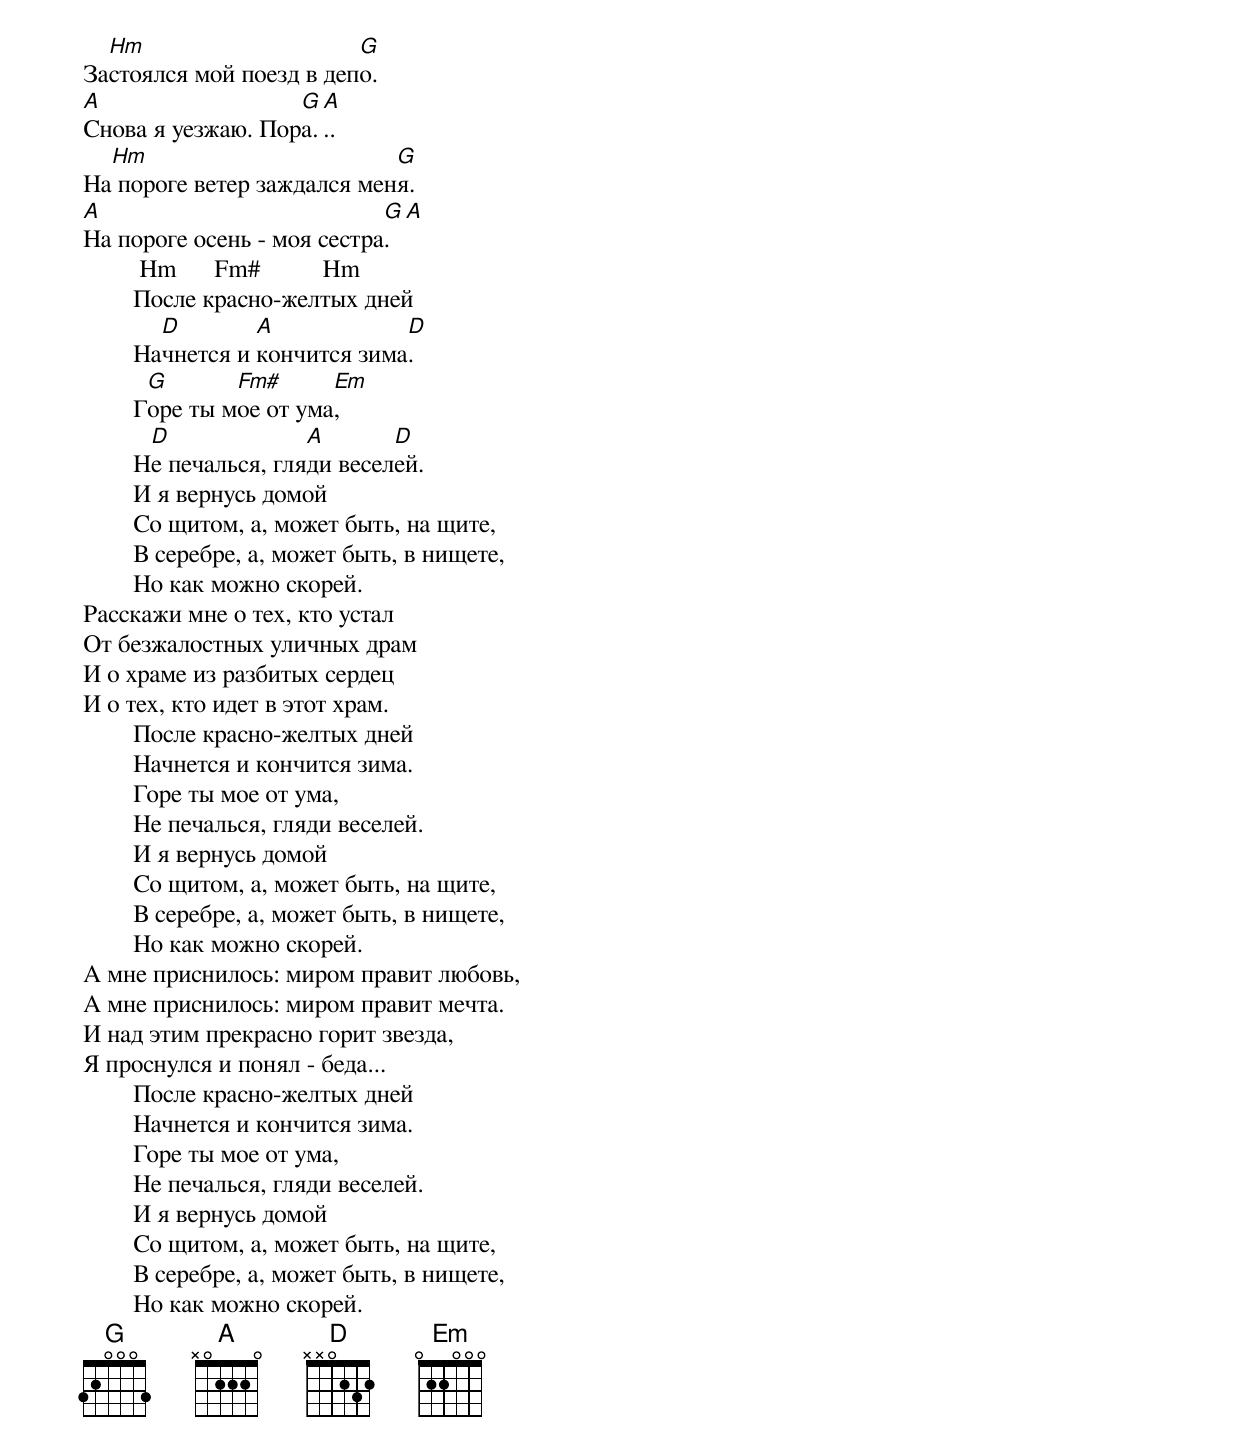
  Hm                     G
Застоялся мой поезд в депо.
A                  G A
Снова я уезжаю. Пора...
  Hm                        G
На пороге ветер заждался меня.
A                           G A
На пороге осень - моя сестра.
         Hm      Fm#          Hm
        После красно-желтых дней
          D        A            D
        Начнется и кончится зима.
         G       Fm#      Em
        Горе ты мое от ума,
         D              A       D
        Не печалься, гляди веселей.
        И я вернусь домой
        Со щитом, а, может быть, на щите,
        В серебре, а, может быть, в нищете,
        Но как можно скорей.
Расскажи мне о тех, кто устал
От безжалостных уличных драм
И о храме из разбитых сердец
И о тех, кто идет в этот храм.
        После красно-желтых дней
        Начнется и кончится зима.
        Горе ты мое от ума,
        Не печалься, гляди веселей.
        И я вернусь домой
        Со щитом, а, может быть, на щите,
        В серебре, а, может быть, в нищете,
        Но как можно скорей.
А мне приснилось: миром правит любовь,
А мне приснилось: миром правит мечта.
И над этим прекрасно горит звезда,
Я проснулся и понял - беда...
        После красно-желтых дней
        Начнется и кончится зима.
        Горе ты мое от ума,
        Не печалься, гляди веселей.
        И я вернусь домой
        Со щитом, а, может быть, на щите,
        В серебре, а, может быть, в нищете,
        Но как можно скорей.
